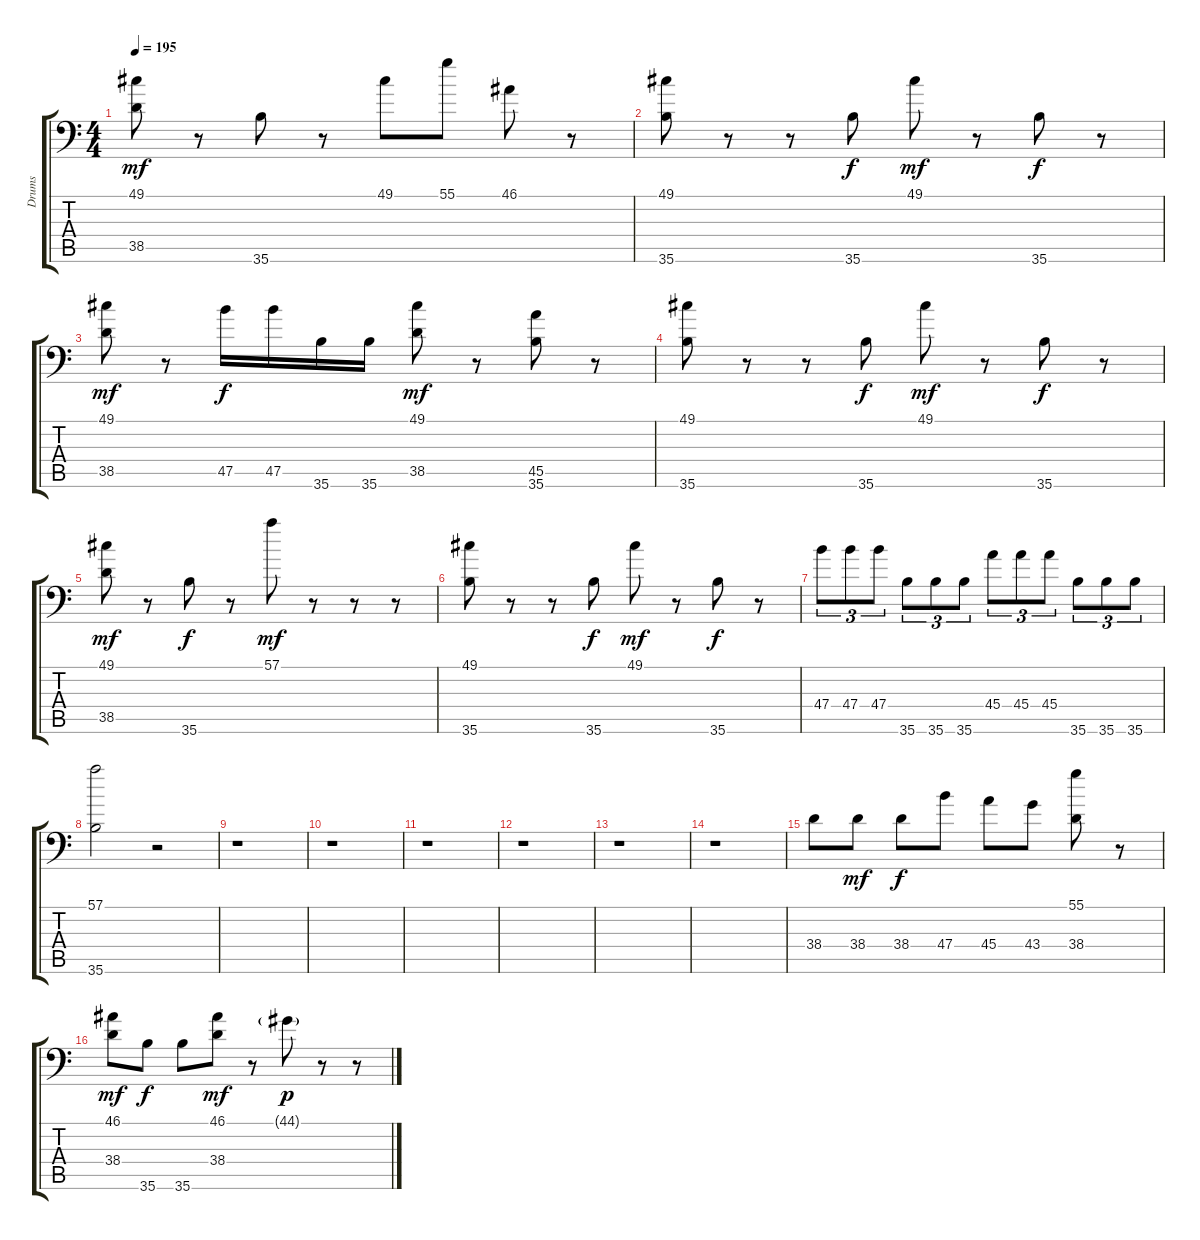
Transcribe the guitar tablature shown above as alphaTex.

\track ("Drums" "Drums") {instrument acousticgrandpiano}
\staff {score tabs}
\tuning (C-1 C-1 C-1 C-1 C-1 C-1) {hide}
\ts (4 4)
\tempo 195
\clef f4
\ks c
(49.1 38.5).8{dy mf} r.8 35.6.8 r.8 49.1.8 55.1.8 46.1.8 r.8 |
(49.1 35.6).8 r.8 r.8 35.6.8{dy f} 49.1.8{dy mf} r.8 35.6.8{dy f} r.8 |
(49.1 38.5).8{dy mf} r.8 47.5.16{dy f} 47.5.16 35.6.16 35.6.16 (49.1 38.5).8{dy mf} r.8 (45.5 35.6).8 r.8 |
(49.1 35.6).8 r.8 r.8 35.6.8{dy f} 49.1.8{dy mf} r.8 35.6.8{dy f} r.8 |
(49.1 38.5).8{dy mf} r.8 35.6.8{dy f} r.8 57.1.8{dy mf} r.8 r.8 r.8 |
(49.1 35.6).8 r.8 r.8 35.6.8{dy f} 49.1.8{dy mf} r.8 35.6.8{dy f} r.8 |
47.4.8{tu (3 2)} 47.4.8{tu (3 2)} 47.4.8{tu (3 2)} 35.6.8{tu (3 2)} 35.6.8{tu (3 2)} 35.6.8{tu (3 2)} 45.4.8{tu (3 2)} 45.4.8{tu (3 2)} 45.4.8{tu (3 2)} 35.6.8{tu (3 2)} 35.6.8{tu (3 2)} 35.6.8{tu (3 2)} |
(57.1 35.6).2 r.2 |
r.1 |
r.1 |
r.1 |
r.1 |
r.1 |
r.1 |
38.4.8 38.4.8{dy mf} 38.4.8{dy f} 47.4.8 45.4.8 43.4.8 (55.1 38.4).8 r.8 |
(46.1 38.4).8{dy mf} 35.6.8{dy f} 35.6.8 (46.1 38.4).8{dy mf} r.8 44.1{g}.8{dy p} r.8 r.8
